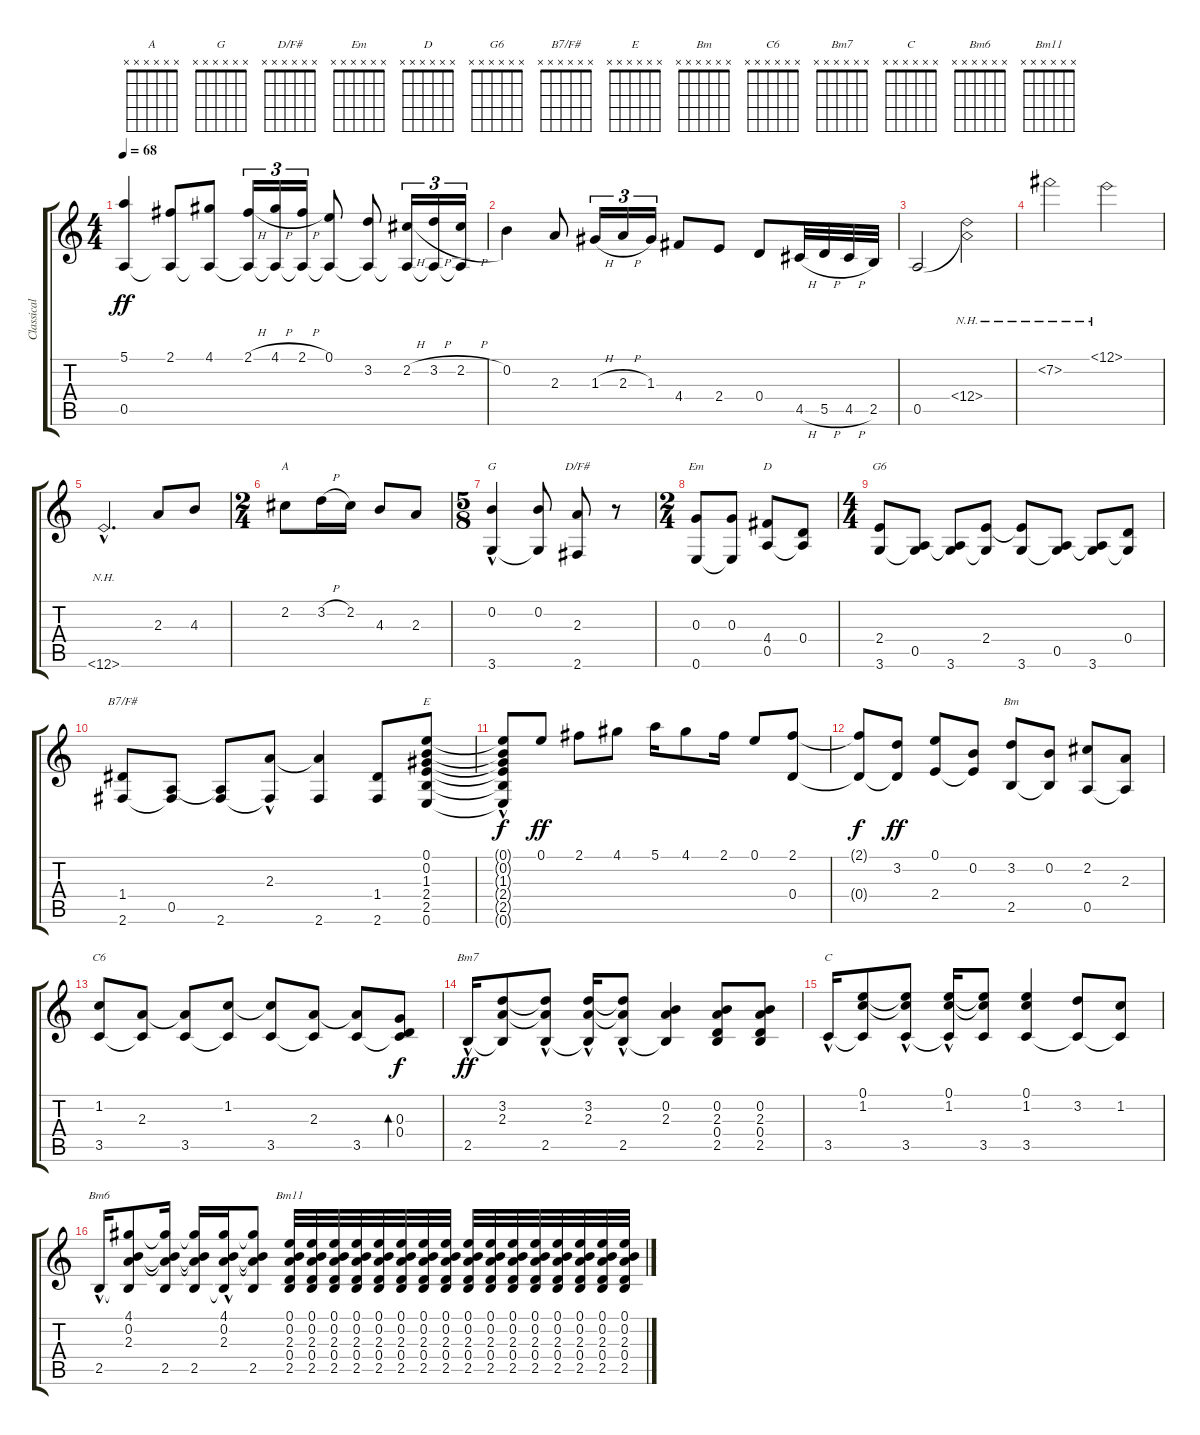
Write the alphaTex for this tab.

\track ("Classical Guitar" "Classical ") {instrument acousticguitarnylon}
\staff {score tabs}
\tuning (E4 B3 G3 D3 A2 E2) {hide}
\chord ("A" x x x x x x) {firstfret 0}
\chord ("G" x x x x x x) {firstfret 0}
\chord ("D/F#" x x x x x x) {firstfret 0}
\chord ("Em" x x x x x x) {firstfret 0}
\chord ("D" x x x x x x) {firstfret 0}
\chord ("G6" x x x x x x) {firstfret 0}
\chord ("B7/F#" x x x x x x) {firstfret 0}
\chord ("E" x x x x x x) {firstfret 0}
\chord ("Bm" x x x x x x) {firstfret 0}
\chord ("C6" x x x x x x) {firstfret 0}
\chord ("Bm7" x x x x x x) {firstfret 0}
\chord ("C" x x x x x x) {firstfret 0}
\chord ("Bm6" x x x x x x) {firstfret 0}
\chord ("Bm11" x x x x x x) {firstfret 0}
\ts (4 4)
\tempo 68
\clef g2
\ks c
(5.1 0.5).4{dy ff} (2.1 0.5{t}).8 (4.1 0.5{t}).8 (2.1{h} 0.5{t}).16{tu (3 2)} (4.1{h} 0.5{t}).16{tu (3 2)} (2.1{h} 0.5{t}).16{tu (3 2)} (0.1 0.5{t}).8 (3.2 0.5{t}).8 (2.2{h} 0.5{t}).16{tu (3 2)} (3.2{h} 0.5{t}).16{tu (3 2)} (2.2{h} 0.5{t}).16{tu (3 2)} |
0.2.4 2.3.8 1.3{h}.16{tu (3 2)} 2.3{h}.16{tu (3 2)} 1.3.16{tu (3 2)} 4.4.8 2.4.8 0.4.8 4.5{h}.32 5.5{h}.32 4.5{h}.32 2.5.32 |
0.5.2 (12.4{nh} 0.5{nh t}).2 |
7.2{nh}.2 12.1{nh}.2 |
12.6{nh hac}.2{d} 2.3.8 4.3.8 |
\ts (2 4)
2.2.8{ch "A"} 3.2{h}.16 2.2.16 4.3.8 2.3.8 |
\ts (5 8)
(0.2 3.6{hac}).4{ch "G"} (0.2 3.6{t}).8 (2.3 2.6).8{ch "D/F#"} r.8 |
\ts (2 4)
(0.3 0.6).8{ch "Em"} (0.3 0.6{t}).8 (4.4 0.5).8{ch "D"} (0.4 0.5{t}).8 |
\ts (4 4)
(2.4 3.6).8{ch "G6"} (0.5 3.6{t}).8 (0.5{t} 3.6).8 (2.4 3.6{t}).8 (2.4{t} 3.6).8 (0.5 3.6{t}).8 (0.5{t} 3.6).8 (0.4 3.6{t}).8 |
(1.4 2.6).8{ch "B7/F#"} (0.5 2.6{t}).8 (0.5{t} 2.6).8 (2.3{hac} 2.6{t}).8 (2.3{t} 2.6).4 (1.4 2.6).8 (0.1 0.2 1.3 2.4 2.5 0.6).8{ch "E"} |
(0.1{t} 0.2{t} 1.3{t} 2.4{t} 2.5{t} 0.6{hac t}).8{dy f} 0.1.8{dy ff} 2.1.8 4.1.8 5.1.16 4.1.8 2.1.16 0.1.8 (2.1 0.4).8 |
(2.1{t} 0.4{t}).8{dy f} (3.2 0.4{t}).8{dy ff} (0.1 2.4).8 (0.2 2.4{t}).8 (3.2 2.5).8{ch "Bm"} (0.2 2.5{t}).8 (2.2 0.5).8 (2.3 0.5{t}).8 |
(1.2 3.5).8{ch "C6"} (2.3 3.5{t}).8 (2.3{t} 3.5).8 (1.2 3.5{t}).8 (1.2{t} 3.5).8 (2.3 3.5{t}).8 (2.3{t} 3.5).8 (0.3 0.4 3.5{t}).8{bd 60 dy f} |
2.5{hac}.16{ch "Bm7" dy ff} (3.2 2.3 2.5{t}).8 (3.2{t} 2.3{t} 2.5{hac}).8 (3.2{hac} 2.3{hac} 2.5{t}).16 (3.2{t} 2.3{t} 2.5{hac}).8 (0.2 2.3 2.5{t}).4 (0.2 2.3 0.4 2.5).8 (0.2 2.3 0.4 2.5).8 |
3.5{hac}.16{ch "C"} (0.1 1.2 3.5{t}).8 (0.1{t} 1.2{t} 3.5{hac}).8 (0.1{hac} 1.2{hac} 3.5{t}).16 (0.1{t} 1.2{t} 3.5).8 (0.1 1.2 3.5).4 (3.2 3.5{t}).8 (1.2 3.5{t}).8 |
2.5{hac}.16{ch "Bm6"} (4.1 0.2 2.3 2.5{t}).8 (4.1{t} 0.2{t} 2.3{t} 2.5).16 (4.1{t} 0.2{t} 2.3{t} 2.5).16 (4.1{hac} 0.2{hac} 2.3{hac} 2.5{t}).16 (4.1{t} 0.2{t} 2.3{t} 2.5).8 (0.1 0.2 2.3 0.4 2.5).32{ch "Bm11"} (0.1 0.2 2.3 0.4 2.5).32 (0.1 0.2 2.3 0.4 2.5).32 (0.1 0.2 2.3 0.4 2.5).32 (0.1 0.2 2.3 0.4 2.5).32 (0.1 0.2 2.3 0.4 2.5).32 (0.1 0.2 2.3 0.4 2.5).32 (0.1 0.2 2.3 0.4 2.5).32 (0.1 0.2 2.3 0.4 2.5).32 (0.1 0.2 2.3 0.4 2.5).32 (0.1 0.2 2.3 0.4 2.5).32 (0.1 0.2 2.3 0.4 2.5).32 (0.1 0.2 2.3 0.4 2.5).32 (0.1 0.2 2.3 0.4 2.5).32 (0.1 0.2 2.3 0.4 2.5).32 (0.1 0.2 2.3 0.4 2.5).32
